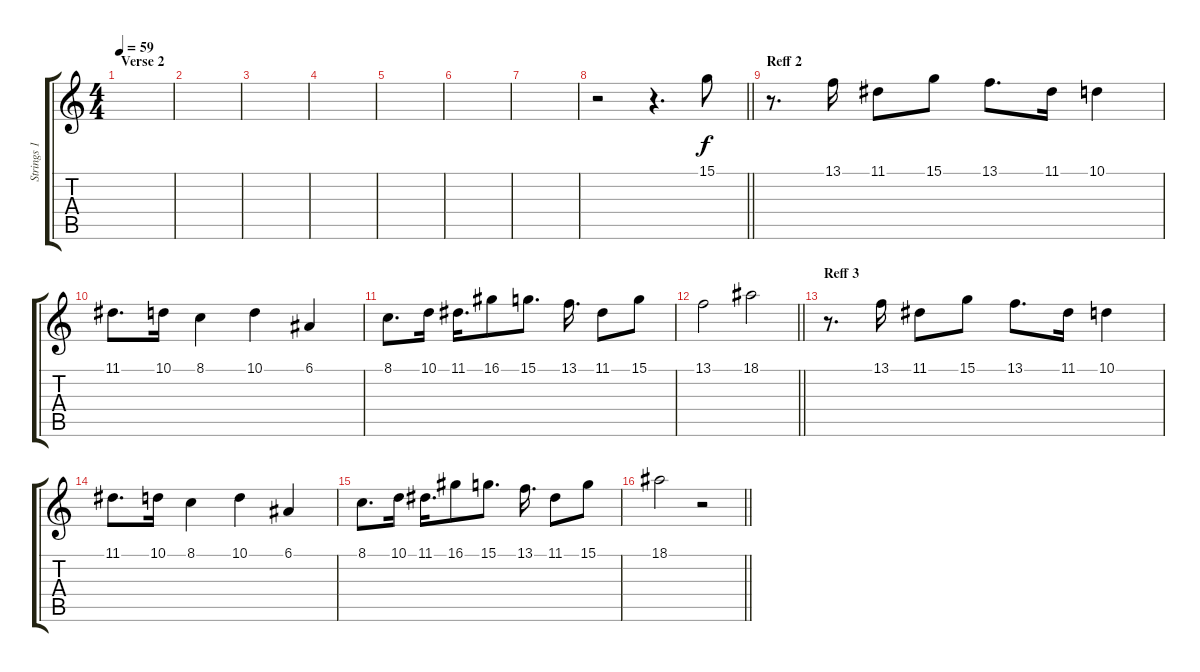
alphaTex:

\track ("Strings 1" "Strings 1") {instrument synthstrings1}
\staff {score tabs}
\tuning (E4 B3 G3 D3 A2 E2) {hide}
\ts (4 4)
\section ("" "Verse 2")
\tempo 59
\clef g2
\ks c
|
|
|
|
|
|
|
\barLineRight lightlight
r.2 r.4{d} 15.1.8 |
\section ("" "Reff 2")
r.8{d} 13.1.16 11.1.8 15.1.8 13.1.8{d} 11.1.16 10.1.4 |
11.1.8{d} 10.1.16 8.1.4 10.1.4 6.1.4 |
8.1.8{d} 10.1.16 11.1.16{d} 16.1.8 15.1.8{d} 13.1.16{d} 11.1.8 15.1.8 |
\barLineRight lightlight
13.1.2 18.1.2 |
\section ("" "Reff 3")
r.8{d} 13.1.16 11.1.8 15.1.8 13.1.8{d} 11.1.16 10.1.4 |
11.1.8{d} 10.1.16 8.1.4 10.1.4 6.1.4 |
8.1.8{d} 10.1.16 11.1.16{d} 16.1.8 15.1.8{d} 13.1.16{d} 11.1.8 15.1.8 |
\barLineRight lightlight
18.1.2{dy f} r.2
